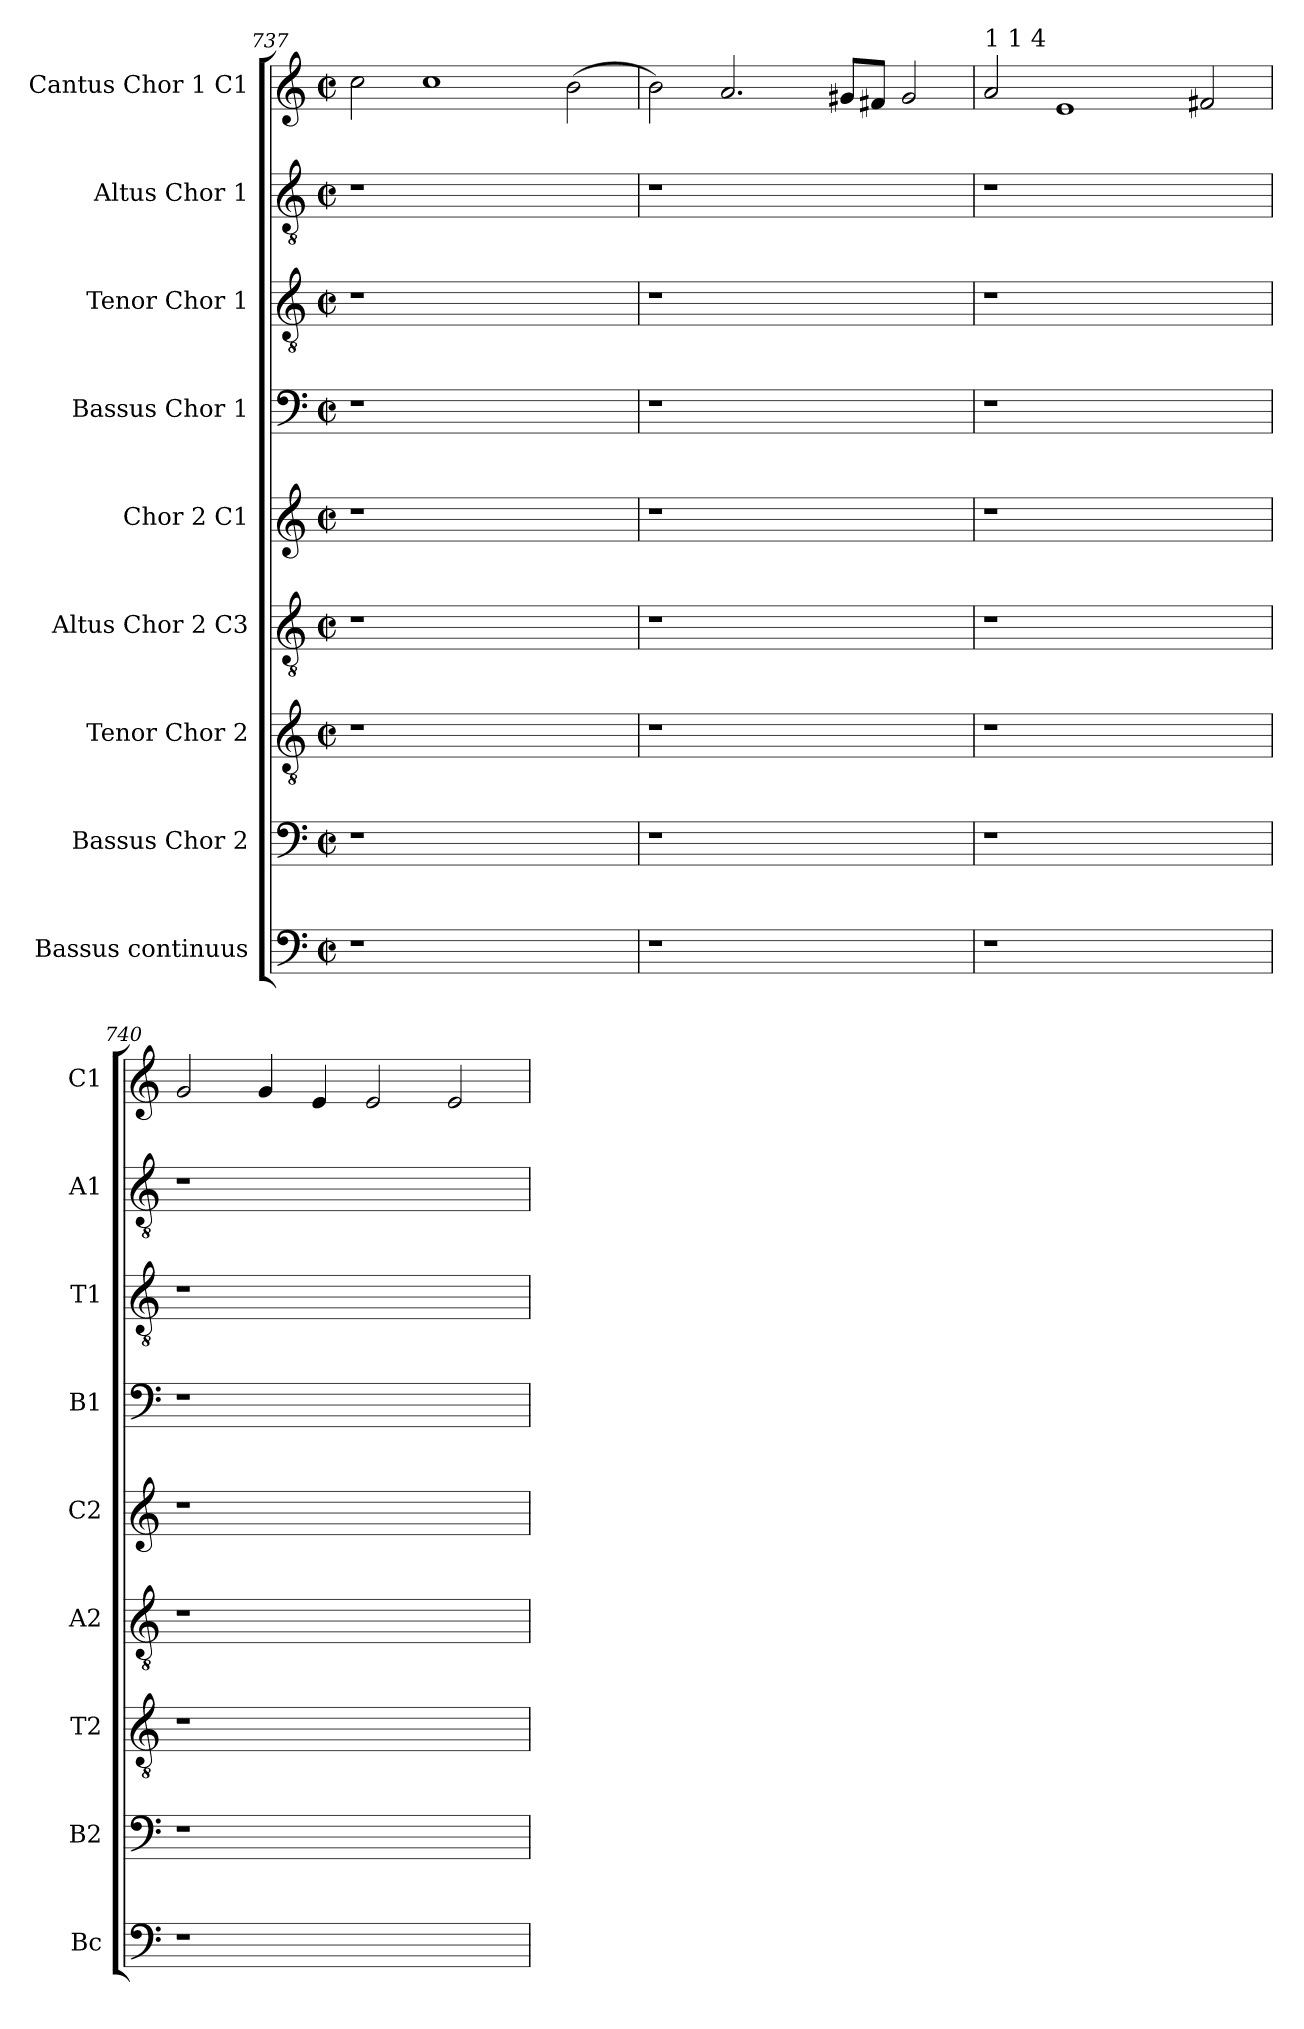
**kern	**kern	**kern	**kern	**kern	**kern	**kern	**kern	**kern
*part9	*part8	*part7	*part6	*part5	*part4	*part3	*part2	*part1
*staff9	*staff8	*staff7	*staff6	*staff5	*staff4	*staff3	*staff2	*staff1
*I"Bassus continuus	*I"Bassus Chor 2	*I"Tenor Chor 2	*I"Altus Chor 2 C3	*I"Chor 2 C1	*I"Bassus Chor 1	*I"Tenor Chor 1	*I"Altus Chor 1	*I"Cantus Chor 1 C1
*I'Bc	*I'B2	*I'T2	*I'A2	*I'C2	*I'B1	*I'T1	*I'A1	*I'C1
*clefF4	*clefF4	*clefGv2	*clefGv2	*clefG2	*clefF4	*clefGv2	*clefGv2	*clefG2
*ITrd7c12	*	*	*	*	*	*	*	*
*k[]	*k[]	*k[]	*k[]	*k[]	*k[]	*k[]	*k[]	*k[]
*C:	*C:	*C:	*C:	*C:	*C:	*C:	*C:	*C:
*M2/2	*M2/2	*M2/2	*M2/2	*M2/2	*M2/2	*M2/2	*M2/2	*M2/2
*met(c|)	*met(c|)	*met(c|)	*met(c|)	*met(c|)	*met(c|)	*met(c|)	*met(c|)	*met(c|)
=737	=737	=737	=737	=737	=737	=737	=737	=737
1r	1r	1r	1r	1r	1r	1r	1r	2cc\
.	.	.	.	.	.	.	.	1cc
1ryy	1ryy	1ryy	1ryy	1ryy	1ryy	1ryy	1ryy	.
.	.	.	.	.	.	.	.	(>2b\
=738	=738	=738	=738	=738	=738	=738	=738	=738
1r	1r	1r	1r	1r	1r	1r	1r	2b\)
.	.	.	.	.	.	.	.	2.a/
1ryy	1ryy	1ryy	1ryy	1ryy	1ryy	1ryy	1ryy	.
.	.	.	.	.	.	.	.	8g#X/L
.	.	.	.	.	.	.	.	8f#X/J
.	.	.	.	.	.	.	.	2g#/
!!LO:LB:g=z
=739	=739	=739	=739	=739	=739	=739	=739	=739
!	!	!	!	!	!	!	!	!LO:TX:a:t=1 1 4
1r	1r	1r	1r	1r	1r	1r	1r	2a/
.	.	.	.	.	.	.	.	1e
1ryy	1ryy	1ryy	1ryy	1ryy	1ryy	1ryy	1ryy	.
.	.	.	.	.	.	.	.	2f#X/
=740	=740	=740	=740	=740	=740	=740	=740	=740
1r	1r	1r	1r	1r	1r	1r	1r	2g/
.	.	.	.	.	.	.	.	4g/
.	.	.	.	.	.	.	.	4e/
1ryy	1ryy	1ryy	1ryy	1ryy	1ryy	1ryy	1ryy	2e/
.	.	.	.	.	.	.	.	2e/
=	=	=	=	=	=	=	=	=
*-	*-	*-	*-	*-	*-	*-	*-	*-
